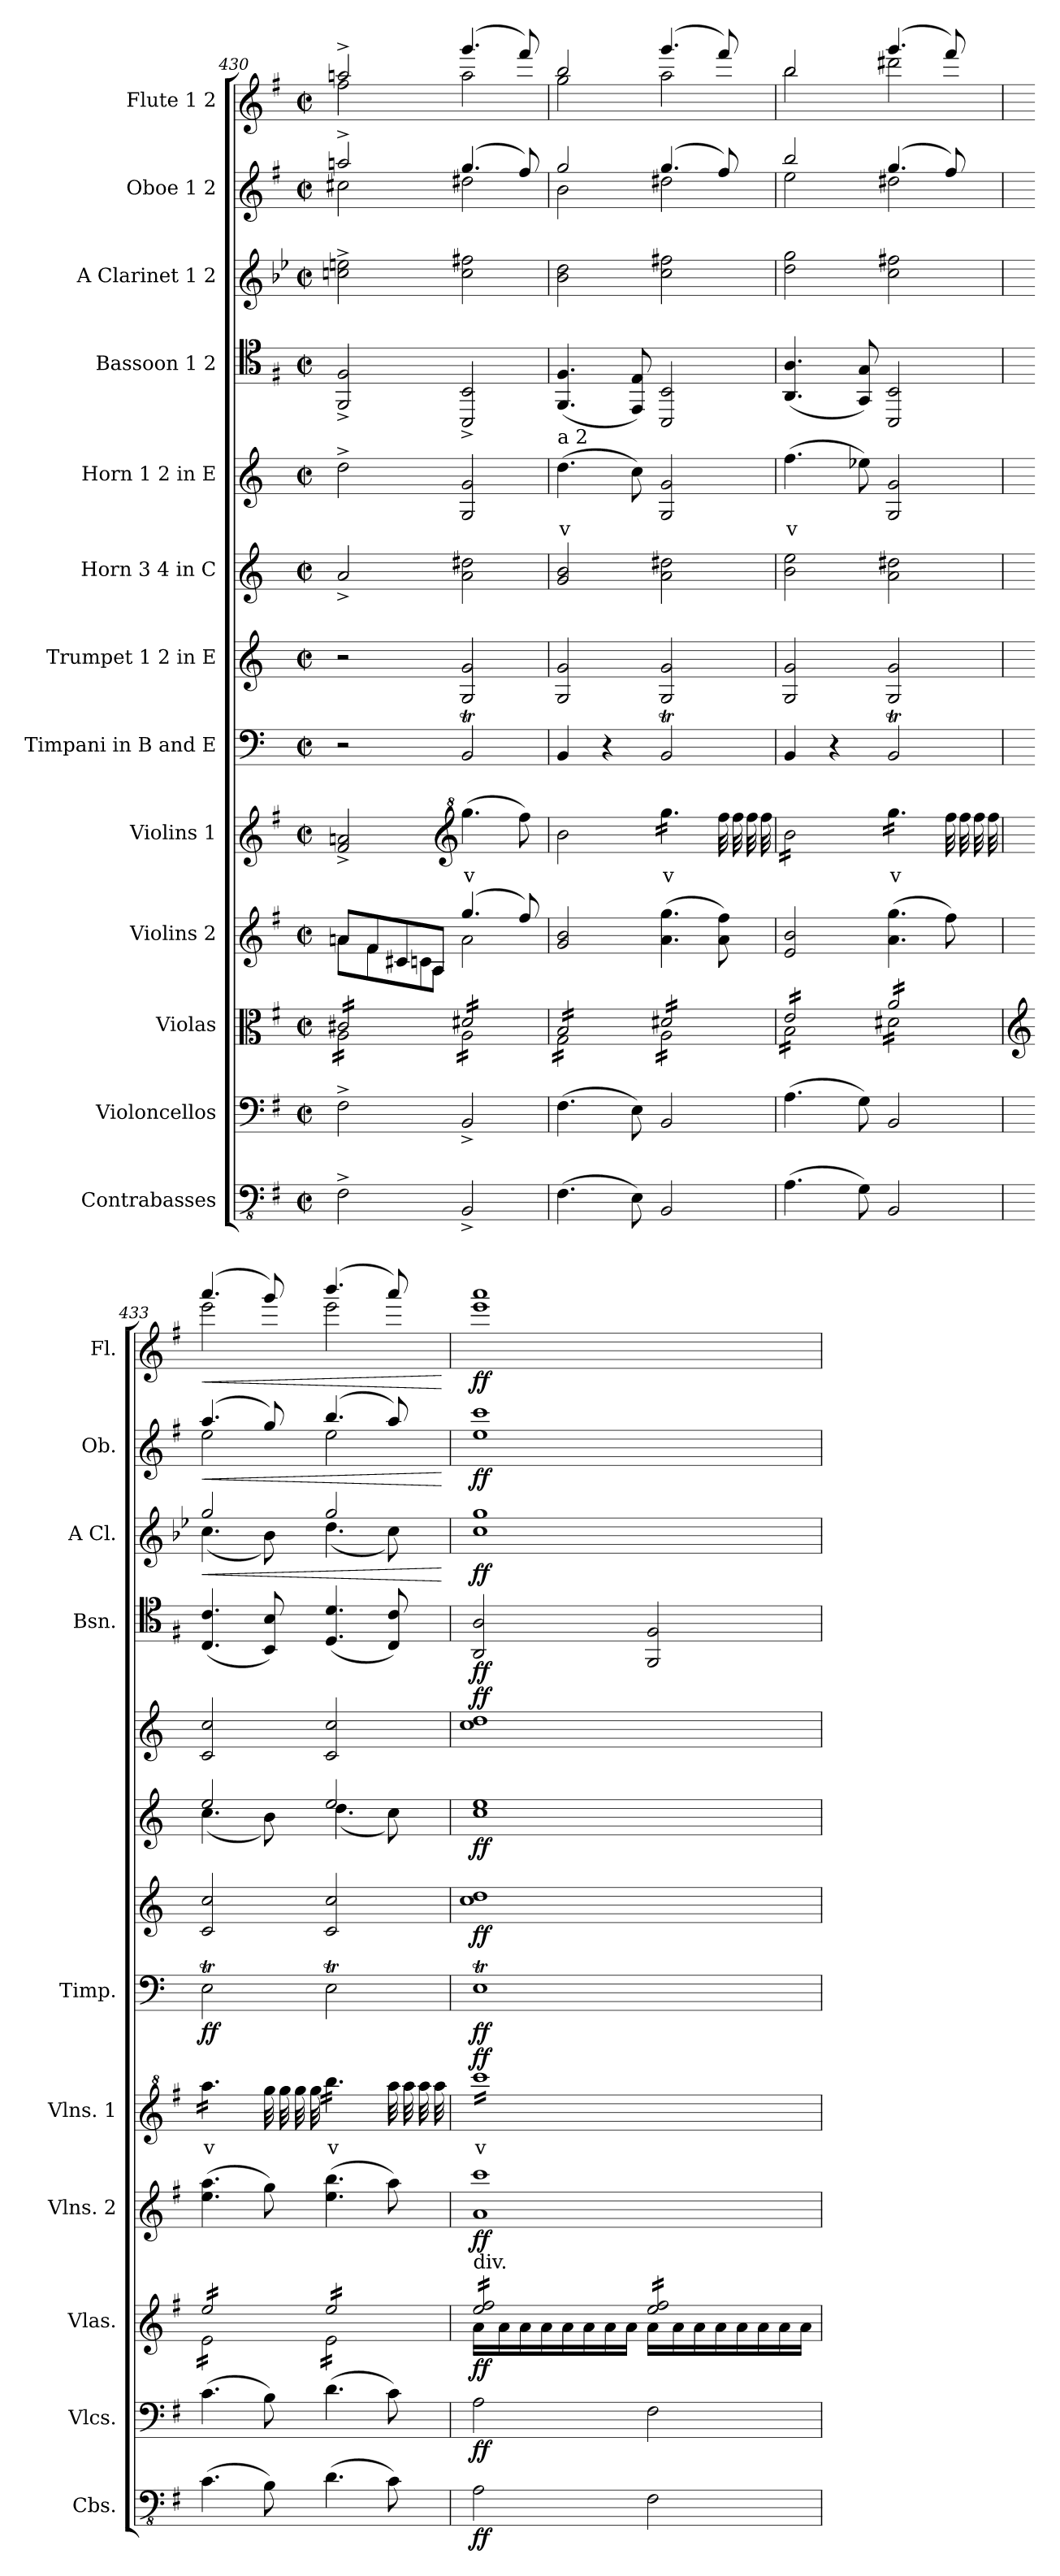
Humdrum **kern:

**kern	**dynam	**kern	**dynam	**kern	**dynam	**kern	**dynam	**kern	**text	**dynam	**kern	**dynam	**kern	**dynam	**kern	**dynam	**kern	**text	**dynam	**kern	**dynam	**kern	**dynam	**kern	**dynam	**kern	**dynam
*part13	*part13	*part12	*part12	*part11	*part11	*part10	*part10	*part9	*part9	*part9	*part8	*part8	*part7	*part7	*part6	*part6	*part5	*part5	*part5	*part4	*part4	*part3	*part3	*part2	*part2	*part1	*part1
*staff13	*staff13	*staff12	*staff12	*staff11	*staff11	*staff10	*staff10	*staff9	*staff9	*staff9	*staff8	*staff8	*staff7	*staff7	*staff6	*staff6	*staff5	*staff5	*staff5	*staff4	*staff4	*staff3	*staff3	*staff2	*staff2	*staff1	*staff1
*I"Contrabasses	*	*I"Violoncellos	*	*I"Violas	*	*I"Violins 2	*	*I"Violins 1	*	*	*I"Timpani in B and E	*	*I"Trumpet 1 2 in E	*	*I"Horn 3 4  in C	*	*I"Horn 1 2 in E	*	*	*I"Bassoon 1 2	*	*I"A Clarinet 1 2	*	*I"Oboe 1 2	*	*I"Flute 1 2	*
*I'Cbs.	*	*I'Vlcs.	*	*I'Vlas.	*	*I'Vlns. 2	*	*I'Vlns. 1	*	*	*I'Timp.	*	*	*	*	*	*	*	*	*I'Bsn.	*	*I'A Cl.	*	*I'Ob.	*	*I'Fl.	*
*clefFv4	*	*clefF4	*	*clefC3	*	*clefG2	*	*clefG2	*	*	*clefF4	*	*clefG2	*	*clefG2	*	*clefG2	*	*	*clefC4	*	*clefG2	*	*clefG2	*	*clefG2	*
*	*	*	*	*	*	*	*	*	*	*	*	*	*ITrd-2c-4	*	*ITrd7c12	*	*ITrd5c8	*	*	*	*	*ITrd2c3	*	*	*	*	*
*k[f#]	*	*k[f#]	*	*k[f#]	*	*k[f#]	*	*k[f#]	*	*	*k[]	*	*k[f#c#g#d#]	*	*k[]	*	*k[f#c#g#d#]	*	*	*k[f#]	*	*k[f#]	*	*k[f#]	*	*k[f#]	*
*M2/2	*	*M2/2	*	*M2/2	*	*M2/2	*	*M2/2	*	*	*M2/2	*	*M2/2	*	*M2/2	*	*M2/2	*	*	*M2/2	*	*M2/2	*	*M2/2	*	*M2/2	*
*met(c|)	*	*met(c|)	*	*met(c|)	*	*met(c|)	*	*met(c|)	*	*	*met(c|)	*	*met(c|)	*	*met(c|)	*	*met(c|)	*	*	*met(c|)	*	*met(c|)	*	*met(c|)	*	*met(c|)	*
=430	=430	=430	=430	=430	=430	=430	=430	=430	=430	=430	=430	=430	=430	=430	=430	=430	=430	=430	=430	=430	=430	=430	=430	=430	=430	=430	=430
*	*	*	*	*^	*	*^	*	*	*	*	*	*	*	*	*	*	*	*	*	*	*	*	*	*^	*	*^	*
*	*	*	*	*tremolo	*	*	*	*	*	*	*	*	*	*	*	*	*	*	*	*	*	*	*	*	*	*	*	*	*	*	*
2FF#^\	.	2F#^\	.	16c#X/LL	16A\LL	.	8an/L	8a\L	.	2f#/^ 2an/^	.	.	2r	.	2r	.	2A^/	.	2f#^\	.	.	2FF#/^ 2F#/^	.	2an\^ 2cc#X\^	.	2aan^/	2cc#X\	.	2aan^/	2ff#\	.
.	.	.	.	16c#X/	16A\	.	.	.	.	.	.	.	.	.	.	.	.	.	.	.	.	.	.	.	.	.	.	.	.	.	.
.	.	.	.	16c#X/	16A\	.	8f#/	8f#\	.	.	.	.	.	.	.	.	.	.	.	.	.	.	.	.	.	.	.	.	.	.	.
.	.	.	.	16c#X/	16A\	.	.	.	.	.	.	.	.	.	.	.	.	.	.	.	.	.	.	.	.	.	.	.	.	.	.
.	.	.	.	16c#X/	16A\	.	8c#X/	8cn\	.	.	.	.	.	.	.	.	.	.	.	.	.	.	.	.	.	.	.	.	.	.	.
.	.	.	.	16c#X/	16A\	.	.	.	.	.	.	.	.	.	.	.	.	.	.	.	.	.	.	.	.	.	.	.	.	.	.
.	.	.	.	16c#X/	16A\	.	8A/J	8A\J	.	.	.	.	.	.	.	.	.	.	.	.	.	.	.	.	.	.	.	.	.	.	.
.	.	.	.	16c#X/JJ	16A\JJ	.	.	.	.	.	.	.	.	.	.	.	.	.	.	.	.	.	.	.	.	.	.	.	.	.	.
*	*	*	*	*	*	*	*	*	*	*clefG^2	*	*	*	*	*	*	*	*	*	*	*	*	*	*	*	*	*	*	*	*	*
!	!	!	!	!	!	!	!	!	!	!	!LO:LY:b:color=#FF0000	!	!	!	!	!	!	!	!	!	!	!	!	!	!	!	!	!	!	!	!
2BBB^/	.	2BB^/	.	16d#X/LL	16A\LL	.	(>4.gg/	2a\	.	(>4.ggg\	v	.	2BBt/	.	2B/ 2b/	.	2A\ 2d#X\	.	2BB/ 2B/	.	.	2BBB/^ 2BB/^	.	2a\ 2dd#X\	.	(>4.gg/	2dd#X\	.	(>4.ggg/	2aa\	.
.	.	.	.	16d#X/	16A\	.	.	.	.	.	.	.	.	.	.	.	.	.	.	.	.	.	.	.	.	.	.	.	.	.	.
.	.	.	.	16d#X/	16A\	.	.	.	.	.	.	.	.	.	.	.	.	.	.	.	.	.	.	.	.	.	.	.	.	.	.
.	.	.	.	16d#X/	16A\	.	.	.	.	.	.	.	.	.	.	.	.	.	.	.	.	.	.	.	.	.	.	.	.	.	.
.	.	.	.	16d#X/	16A\	.	.	.	.	.	.	.	.	.	.	.	.	.	.	.	.	.	.	.	.	.	.	.	.	.	.
.	.	.	.	16d#X/	16A\	.	.	.	.	.	.	.	.	.	.	.	.	.	.	.	.	.	.	.	.	.	.	.	.	.	.
.	.	.	.	16d#X/	16A\	.	8ff#/)	.	.	8fff#\)	.	.	.	.	.	.	.	.	.	.	.	.	.	.	.	8ff#/)	.	.	8fff#/)	.	.
.	.	.	.	16d#X/JJ	16A\JJ	.	.	.	.	.	.	.	.	.	.	.	.	.	.	.	.	.	.	.	.	.	.	.	.	.	.
*	*	*	*	*	*	*	*v	*v	*	*	*	*	*	*	*	*	*	*	*	*	*	*	*	*	*	*	*	*	*	*	*
=431	=431	=431	=431	=431	=431	=431	=431	=431	=431	=431	=431	=431	=431	=431	=431	=431	=431	=431	=431	=431	=431	=431	=431	=431	=431	=431	=431	=431	=431	=431
!	!	!	!	!	!	!	!	!	!	!	!	!	!	!	!	!	!	!LO:TX:a:t=a 2	!	!	!	!	!	!	!	!	!	!	!	!
!	!	!	!	!	!	!	!	!	!	!	!	!	!	!	!	!	!	!	!LO:LY:b:color=#FF0000	!	!	!	!	!	!	!	!	!	!	!
(>4.FF#\	.	(>4.F#\	.	16B/LL	16G\LL	.	2g/ 2b/	.	2bb\	.	.	4BB/	.	2B/ 2b/	.	2G/ 2B/	.	(>4.f#\	v	.	(<4.FF#/ 4.F#/	.	2g\ 2b\	.	2gg/	2b\	.	2bb/	2gg\	.
.	.	.	.	16B/	16G\	.	.	.	.	.	.	.	.	.	.	.	.	.	.	.	.	.	.	.	.	.	.	.	.	.
.	.	.	.	16B/	16G\	.	.	.	.	.	.	.	.	.	.	.	.	.	.	.	.	.	.	.	.	.	.	.	.	.
.	.	.	.	16B/	16G\	.	.	.	.	.	.	.	.	.	.	.	.	.	.	.	.	.	.	.	.	.	.	.	.	.
.	.	.	.	16B/	16G\	.	.	.	.	.	.	4r	.	.	.	.	.	.	.	.	.	.	.	.	.	.	.	.	.	.
.	.	.	.	16B/	16G\	.	.	.	.	.	.	.	.	.	.	.	.	.	.	.	.	.	.	.	.	.	.	.	.	.
8EE\)	.	8E\)	.	16B/	16G\	.	.	.	.	.	.	.	.	.	.	.	.	8e\)	.	.	8EE/ 8E/)	.	.	.	.	.	.	.	.	.
.	.	.	.	16B/JJ	16G\JJ	.	.	.	.	.	.	.	.	.	.	.	.	.	.	.	.	.	.	.	.	.	.	.	.	.
!	!	!	!	!	!	!	!	!	!	!LO:LY:b:color=#FF0000	!	!	!	!	!	!	!	!	!	!	!	!	!	!	!	!	!	!	!	!
*	*	*	*	*	*	*	*	*	*tremolo	*	*	*	*	*	*	*	*	*	*	*	*	*	*	*	*	*	*	*	*	*
2BBB/	.	2BB/	.	16d#X/LL	16A\LL	.	(>4.a\ 4.gg\	.	(>16ggg\LL	v	.	2BBt/	.	2B/ 2b/	.	2A\ 2d#X\	.	2BB/ 2B/	.	.	2BBB/ 2BB/	.	2a\ 2dd#X\	.	(>4.gg/	2dd#X\	.	(>4.ggg/	2aa\	.
.	.	.	.	16d#X/	16A\	.	.	.	(>16ggg\	.	.	.	.	.	.	.	.	.	.	.	.	.	.	.	.	.	.	.	.	.
.	.	.	.	16d#X/	16A\	.	.	.	(>16ggg\	.	.	.	.	.	.	.	.	.	.	.	.	.	.	.	.	.	.	.	.	.
.	.	.	.	16d#X/	16A\	.	.	.	(>16ggg\	.	.	.	.	.	.	.	.	.	.	.	.	.	.	.	.	.	.	.	.	.
.	.	.	.	16d#X/	16A\	.	.	.	(>16ggg\	.	.	.	.	.	.	.	.	.	.	.	.	.	.	.	.	.	.	.	.	.
.	.	.	.	16d#X/	16A\	.	.	.	16ggg\JJ	.	.	.	.	.	.	.	.	.	.	.	.	.	.	.	.	.	.	.	.	.
.	.	.	.	16d#X/	16A\	.	8a\ 8ff#\)	.	32fff#\)	.	.	.	.	.	.	.	.	.	.	.	.	.	.	.	8ff#/)	.	.	8fff#/)	.	.
.	.	.	.	.	.	.	.	.	32fff#\)	.	.	.	.	.	.	.	.	.	.	.	.	.	.	.	.	.	.	.	.	.
.	.	.	.	16d#X/JJ	16A\JJ	.	.	.	32fff#\)	.	.	.	.	.	.	.	.	.	.	.	.	.	.	.	.	.	.	.	.	.
.	.	.	.	.	.	.	.	.	32fff#\)	.	.	.	.	.	.	.	.	.	.	.	.	.	.	.	.	.	.	.	.	.
=432	=432	=432	=432	=432	=432	=432	=432	=432	=432	=432	=432	=432	=432	=432	=432	=432	=432	=432	=432	=432	=432	=432	=432	=432	=432	=432	=432	=432	=432	=432
!	!	!	!	!	!	!	!	!	!	!	!	!	!	!	!	!	!	!	!LO:LY:b:color=#FF0000	!	!	!	!	!	!	!	!	!	!	!
(>4.AA\	.	(>4.A\	.	16e/LL	16B\LL	.	2e/ 2b/	.	16bb\LL	.	.	4BB/	.	2B/ 2b/	.	2B\ 2e\	.	(>4.a\	v	.	(<4.AA/ 4.A/	.	2b\ 2ee\	.	2bb/	2ee\	.	2bb/	2bb\	.
.	.	.	.	16e/	16B\	.	.	.	16bb\	.	.	.	.	.	.	.	.	.	.	.	.	.	.	.	.	.	.	.	.	.
.	.	.	.	16e/	16B\	.	.	.	16bb\	.	.	.	.	.	.	.	.	.	.	.	.	.	.	.	.	.	.	.	.	.
.	.	.	.	16e/	16B\	.	.	.	16bb\	.	.	.	.	.	.	.	.	.	.	.	.	.	.	.	.	.	.	.	.	.
.	.	.	.	16e/	16B\	.	.	.	16bb\	.	.	4r	.	.	.	.	.	.	.	.	.	.	.	.	.	.	.	.	.	.
.	.	.	.	16e/	16B\	.	.	.	16bb\	.	.	.	.	.	.	.	.	.	.	.	.	.	.	.	.	.	.	.	.	.
8GG\)	.	8G\)	.	16e/	16B\	.	.	.	16bb\	.	.	.	.	.	.	.	.	8gn\)	.	.	8GG/ 8G/)	.	.	.	.	.	.	.	.	.
.	.	.	.	16e/JJ	16B\JJ	.	.	.	16bb\JJ	.	.	.	.	.	.	.	.	.	.	.	.	.	.	.	.	.	.	.	.	.
!	!	!	!	!	!	!	!	!	!	!LO:LY:b:color=#FF0000	!	!	!	!	!	!	!	!	!	!	!	!	!	!	!	!	!	!	!	!
2BBB/	.	2BB/	.	16a/LL	16d#X\LL	.	(>4.a\ 4.gg\	.	(>16ggg\LL	v	.	2BBt/	.	2B/ 2b/	.	2A\ 2d#X\	.	2BB/ 2B/	.	.	2BBB/ 2BB/	.	2a\ 2dd#X\	.	(>4.gg/	2dd#X\	.	(>4.ggg/	2ddd#X\	.
.	.	.	.	16a/	16d#X\	.	.	.	(>16ggg\	.	.	.	.	.	.	.	.	.	.	.	.	.	.	.	.	.	.	.	.	.
.	.	.	.	16a/	16d#X\	.	.	.	(>16ggg\	.	.	.	.	.	.	.	.	.	.	.	.	.	.	.	.	.	.	.	.	.
.	.	.	.	16a/	16d#X\	.	.	.	(>16ggg\	.	.	.	.	.	.	.	.	.	.	.	.	.	.	.	.	.	.	.	.	.
.	.	.	.	16a/	16d#X\	.	.	.	(>16ggg\	.	.	.	.	.	.	.	.	.	.	.	.	.	.	.	.	.	.	.	.	.
.	.	.	.	16a/	16d#X\	.	.	.	16ggg\JJ	.	.	.	.	.	.	.	.	.	.	.	.	.	.	.	.	.	.	.	.	.
.	.	.	.	16a/	16d#X\	.	8ff#\)	.	32fff#\)	.	.	.	.	.	.	.	.	.	.	.	.	.	.	.	8ff#/)	.	.	8fff#/)	.	.
.	.	.	.	.	.	.	.	.	32fff#\)	.	.	.	.	.	.	.	.	.	.	.	.	.	.	.	.	.	.	.	.	.
.	.	.	.	16a/JJ	16d#X\JJ	.	.	.	32fff#\)	.	.	.	.	.	.	.	.	.	.	.	.	.	.	.	.	.	.	.	.	.
.	.	.	.	.	.	.	.	.	32fff#\)	.	.	.	.	.	.	.	.	.	.	.	.	.	.	.	.	.	.	.	.	.
=433	=433	=433	=433	=433	=433	=433	=433	=433	=433	=433	=433	=433	=433	=433	=433	=433	=433	=433	=433	=433	=433	=433	=433	=433	=433	=433	=433	=433	=433	=433
*	*	*	*	*clefG2	*	*	*	*	*	*	*	*	*	*	*	*	*	*	*	*	*	*	*	*	*	*	*	*	*	*
!	!	!	!	!	!	!	!	!	!	!LO:LY:b:color=#FF0000	!	!	!LO:DY:b	!	!	!	!	!	!	!	!	!	!	!LO:HP:b	!	!	!LO:HP:b	!	!	!LO:HP:b
*	*	*	*	*	*	*	*	*	*	*	*	*	*	*	*	*^	*	*	*	*	*	*	*^	*	*	*	*	*	*	*
(>4.C\	.	(>4.c\	.	16ee/LL	16e\LL	.	(>4.ee\ 4.aa\	.	(>16aaa\LL	v	.	2Et\	ff	2e/ 2ee/	.	2e/	(<4.c\	.	2E/ 2e/	.	.	(<4.C/ 4.c/	.	2ee/	(<4.a\	<	(>4.aa/	2ee\	<	(>4.aaa/	2eee\	<
.	.	.	.	16ee/	16e\	.	.	.	(>16aaa\	.	.	.	.	.	.	.	.	.	.	.	.	.	.	.	.	.	.	.	.	.	.	.
.	.	.	.	16ee/	16e\	.	.	.	(>16aaa\	.	.	.	.	.	.	.	.	.	.	.	.	.	.	.	.	.	.	.	.	.	.	.
.	.	.	.	16ee/	16e\	.	.	.	(>16aaa\	.	.	.	.	.	.	.	.	.	.	.	.	.	.	.	.	.	.	.	.	.	.	.
.	.	.	.	16ee/	16e\	.	.	.	(>16aaa\	.	.	.	.	.	.	.	.	.	.	.	.	.	.	.	.	.	.	.	.	.	.	.
.	.	.	.	16ee/	16e\	.	.	.	16aaa\JJ	.	.	.	.	.	.	.	.	.	.	.	.	.	.	.	.	.	.	.	.	.	.	.
8BB\)	.	8B\)	.	16ee/	16e\	.	8gg\)	.	32ggg\)	.	.	.	.	.	.	.	8B\)	.	.	.	.	8BB/ 8B/)	.	.	8g\)	.	8gg/)	.	.	8ggg/)	.	.
.	.	.	.	.	.	.	.	.	32ggg\)	.	.	.	.	.	.	.	.	.	.	.	.	.	.	.	.	.	.	.	.	.	.	.
.	.	.	.	16ee/JJ	16e\JJ	.	.	.	32ggg\)	.	.	.	.	.	.	.	.	.	.	.	.	.	.	.	.	.	.	.	.	.	.	.
.	.	.	.	.	.	.	.	.	32ggg\)	.	.	.	.	.	.	.	.	.	.	.	.	.	.	.	.	.	.	.	.	.	.	.
!	!	!	!	!	!	!	!	!	!	!LO:LY:b:color=#FF0000	!	!	!	!	!	!	!	!	!	!	!	!	!	!	!	!	!	!	!	!	!	!
(>4.D\	.	(>4.d\	.	16ee/LL	16e\LL	.	(>4.ee\ 4.bb\	.	(>16bbb\LL	v	.	2Et\	.	2e/ 2ee/	.	2e/	(<4.d\	.	2E/ 2e/	.	.	(<4.D/ 4.d/	.	2ee/	(<4.b\	.	(>4.bb/	2ee\	.	(>4.bbb/	2eee\	.
.	.	.	.	16ee/	16e\	.	.	.	(>16bbb\	.	.	.	.	.	.	.	.	.	.	.	.	.	.	.	.	.	.	.	.	.	.	.
.	.	.	.	16ee/	16e\	.	.	.	(>16bbb\	.	.	.	.	.	.	.	.	.	.	.	.	.	.	.	.	.	.	.	.	.	.	.
.	.	.	.	16ee/	16e\	.	.	.	(>16bbb\	.	.	.	.	.	.	.	.	.	.	.	.	.	.	.	.	.	.	.	.	.	.	.
.	.	.	.	16ee/	16e\	.	.	.	(>16bbb\	.	.	.	.	.	.	.	.	.	.	.	.	.	.	.	.	.	.	.	.	.	.	.
.	.	.	.	16ee/	16e\	.	.	.	16bbb\JJ	.	.	.	.	.	.	.	.	.	.	.	.	.	.	.	.	.	.	.	.	.	.	.
8C\)	.	8c\)	.	16ee/	16e\	.	8aa\)	.	32aaa\)	.	.	.	.	.	.	.	8c\)	.	.	.	.	8C/ 8c/)	.	.	8a\)	.	8aa/)	.	.	8aaa/)	.	.
.	.	.	.	.	.	.	.	.	32aaa\)	.	.	.	.	.	.	.	.	.	.	.	.	.	.	.	.	.	.	.	.	.	.	.
.	.	.	.	16ee/JJ	16e\JJ	.	.	.	32aaa\)	.	.	.	.	.	.	.	.	.	.	.	.	.	.	.	.	.	.	.	.	.	.	.
.	.	.	.	.	.	.	.	.	32aaa\)	.	.	.	.	.	.	.	.	.	.	.	.	.	.	.	.	.	.	.	.	.	.	.
*	*	*	*	*	*	*	*	*	*	*	*	*	*	*	*	*	*	*	*	*	*	*	*	*v	*v	*	*	*	*	*v	*v	*
*	*	*	*	*v	*v	*	*	*	*	*	*	*	*	*	*	*v	*v	*	*	*	*	*	*	*	*	*v	*v	*	*	*
.	.	.	.	.	.	.	.	.	.	.	.	.	.	.	.	.	.	.	.	.	.	.	[	.	[	.	[
=434	=434	=434	=434	=434	=434	=434	=434	=434	=434	=434	=434	=434	=434	=434	=434	=434	=434	=434	=434	=434	=434	=434	=434	=434	=434	=434	=434
*	*	*	*	*^	*	*	*	*	*	*	*	*	*	*	*	*	*	*	*	*	*	*	*	*	*	*	*
!	!	!	!	!LO:TX:a:t=div.	!	!	!	!	!	!	!	!	!	!	!	!	!	!	!	!	!	!	!	!	!	!	!	!
!	!LO:DY:b	!	!LO:DY:b	!	!	!LO:DY:b	!	!LO:DY:b	!	!LO:LY:b:color=#FF0000	!LO:DY:b	!	!LO:DY:b	!	!LO:DY:b	!	!LO:DY:b	!	!	!LO:DY:b	!	!LO:DY:b	!	!LO:DY:b	!	!LO:DY:b	!	!LO:DY:b
2AA\	ff	2A\	ff	16ee/ 16ff#/LL	16a\LL	ff	1a 1ccc	ff	16ccccLL	v	ff	1Et	ff	1ee 1ff#	ff	1c 1e	ff	1e 1f#	.	ff	2AA/ 2A/	ff	1a 1ee	ff	1ee 1ccc	ff	1eee 1aaa	ff
.	.	.	.	16ee/ 16ff#/	16a\	.	.	.	16cccc	.	.	.	.	.	.	.	.	.	.	.	.	.	.	.	.	.	.	.
.	.	.	.	16ee/ 16ff#/	16a\	.	.	.	16cccc	.	.	.	.	.	.	.	.	.	.	.	.	.	.	.	.	.	.	.
.	.	.	.	16ee/ 16ff#/	16a\	.	.	.	16cccc	.	.	.	.	.	.	.	.	.	.	.	.	.	.	.	.	.	.	.
.	.	.	.	16ee/ 16ff#/	16a\	.	.	.	16cccc	.	.	.	.	.	.	.	.	.	.	.	.	.	.	.	.	.	.	.
.	.	.	.	16ee/ 16ff#/	16a\	.	.	.	16cccc	.	.	.	.	.	.	.	.	.	.	.	.	.	.	.	.	.	.	.
.	.	.	.	16ee/ 16ff#/	16a\	.	.	.	16cccc	.	.	.	.	.	.	.	.	.	.	.	.	.	.	.	.	.	.	.
.	.	.	.	16ee/ 16ff#/JJ	16a\JJ	.	.	.	16cccc	.	.	.	.	.	.	.	.	.	.	.	.	.	.	.	.	.	.	.
2FF#\	.	2F#\	.	16ee/ 16ff#/LL	16a\LL	.	.	.	16cccc	.	.	.	.	.	.	.	.	.	.	.	2FF#/ 2F#/	.	.	.	.	.	.	.
.	.	.	.	16ee/ 16ff#/	16a\	.	.	.	16cccc	.	.	.	.	.	.	.	.	.	.	.	.	.	.	.	.	.	.	.
.	.	.	.	16ee/ 16ff#/	16a\	.	.	.	16cccc	.	.	.	.	.	.	.	.	.	.	.	.	.	.	.	.	.	.	.
.	.	.	.	16ee/ 16ff#/	16a\	.	.	.	16cccc	.	.	.	.	.	.	.	.	.	.	.	.	.	.	.	.	.	.	.
.	.	.	.	16ee/ 16ff#/	16a\	.	.	.	16cccc	.	.	.	.	.	.	.	.	.	.	.	.	.	.	.	.	.	.	.
.	.	.	.	16ee/ 16ff#/	16a\	.	.	.	16cccc	.	.	.	.	.	.	.	.	.	.	.	.	.	.	.	.	.	.	.
.	.	.	.	16ee/ 16ff#/	16a\	.	.	.	16cccc	.	.	.	.	.	.	.	.	.	.	.	.	.	.	.	.	.	.	.
.	.	.	.	16ee/ 16ff#/JJ	16a\JJ	.	.	.	16ccccJJ	.	.	.	.	.	.	.	.	.	.	.	.	.	.	.	.	.	.	.
*	*	*	*	*	*	*	*	*	*Xtremolo	*	*	*	*	*	*	*	*	*	*	*	*	*	*	*	*	*	*	*
*	*	*	*	*Xtremolo	*	*	*	*	*	*	*	*	*	*	*	*	*	*	*	*	*	*	*	*	*	*	*	*
*	*	*	*	*v	*v	*	*	*	*	*	*	*	*	*	*	*	*	*	*	*	*	*	*	*	*	*	*	*
=	=	=	=	=	=	=	=	=	=	=	=	=	=	=	=	=	=	=	=	=	=	=	=	=	=	=	=
*-	*-	*-	*-	*-	*-	*-	*-	*-	*-	*-	*-	*-	*-	*-	*-	*-	*-	*-	*-	*-	*-	*-	*-	*-	*-	*-	*-
